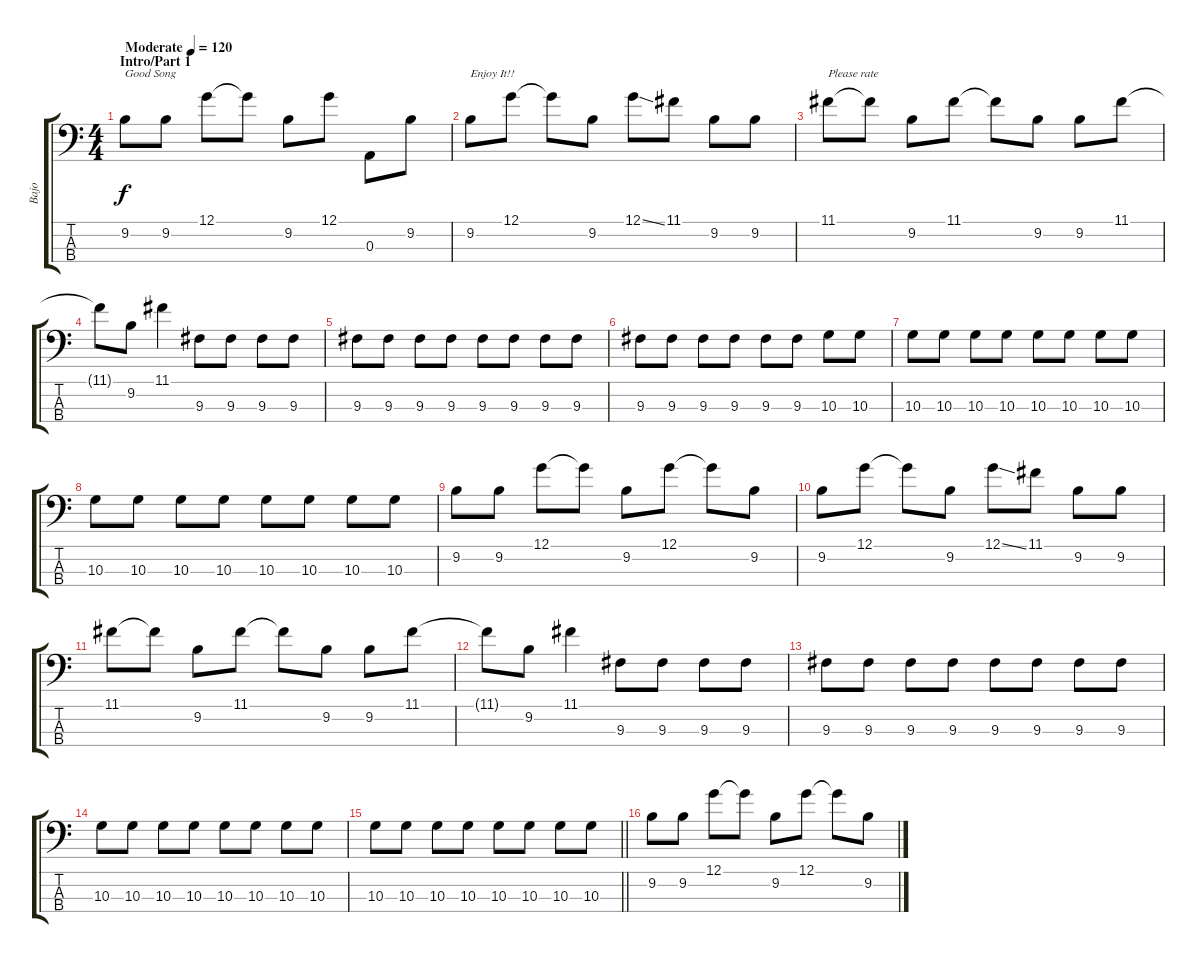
\track ("Bajo" "Bajo") {instrument electricbasspick}
\staff {score tabs}
\tuning (G2 D2 A1 E1) {hide}
\ts (4 4)
\section ("" "Intro/Part 1")
\tempo (120 "Moderate")
\clef f4
\ks c
9.2.8{txt "Good Song" dy f instrument electricbasspick} 9.2.8 12.1.8 12.1{t}.8 9.2.8 12.1.8 0.3.8 9.2.8 |
9.2.8{txt "Enjoy It!!"} 12.1.8 12.1{t}.8 9.2.8 12.1{ss}.8 11.1.8 9.2.8 9.2.8 |
11.1.8{txt "Please rate"} 11.1{t}.8 9.2.8 11.1.8 11.1{t}.8 9.2.8 9.2.8 11.1.8 |
11.1{t}.8 9.2.8 11.1.4 9.3.8 9.3.8 9.3.8 9.3.8 |
9.3.8 9.3.8 9.3.8 9.3.8 9.3.8 9.3.8 9.3.8 9.3.8 |
9.3.8 9.3.8 9.3.8 9.3.8 9.3.8 9.3.8 10.3.8 10.3.8 |
10.3.8 10.3.8 10.3.8 10.3.8 10.3.8 10.3.8 10.3.8 10.3.8 |
10.3.8 10.3.8 10.3.8 10.3.8 10.3.8 10.3.8 10.3.8 10.3.8 |
9.2.8 9.2.8 12.1.8 12.1{t}.8 9.2.8 12.1.8 12.1{t}.8 9.2.8 |
9.2.8 12.1.8 12.1{t}.8 9.2.8 12.1{ss}.8 11.1.8 9.2.8 9.2.8 |
11.1.8 11.1{t}.8 9.2.8 11.1.8 11.1{t}.8 9.2.8 9.2.8 11.1.8 |
11.1{t}.8 9.2.8 11.1.4 9.3.8 9.3.8 9.3.8 9.3.8 |
9.3.8 9.3.8 9.3.8 9.3.8 9.3.8 9.3.8 9.3.8 9.3.8 |
10.3.8 10.3.8 10.3.8 10.3.8 10.3.8 10.3.8 10.3.8 10.3.8 |
\barLineRight lightlight
10.3.8 10.3.8 10.3.8 10.3.8 10.3.8 10.3.8 10.3.8 10.3.8 |
\section ("" "")
9.2.8 9.2.8 12.1.8 12.1{t}.8 9.2.8 12.1.8 12.1{t}.8 9.2.8
